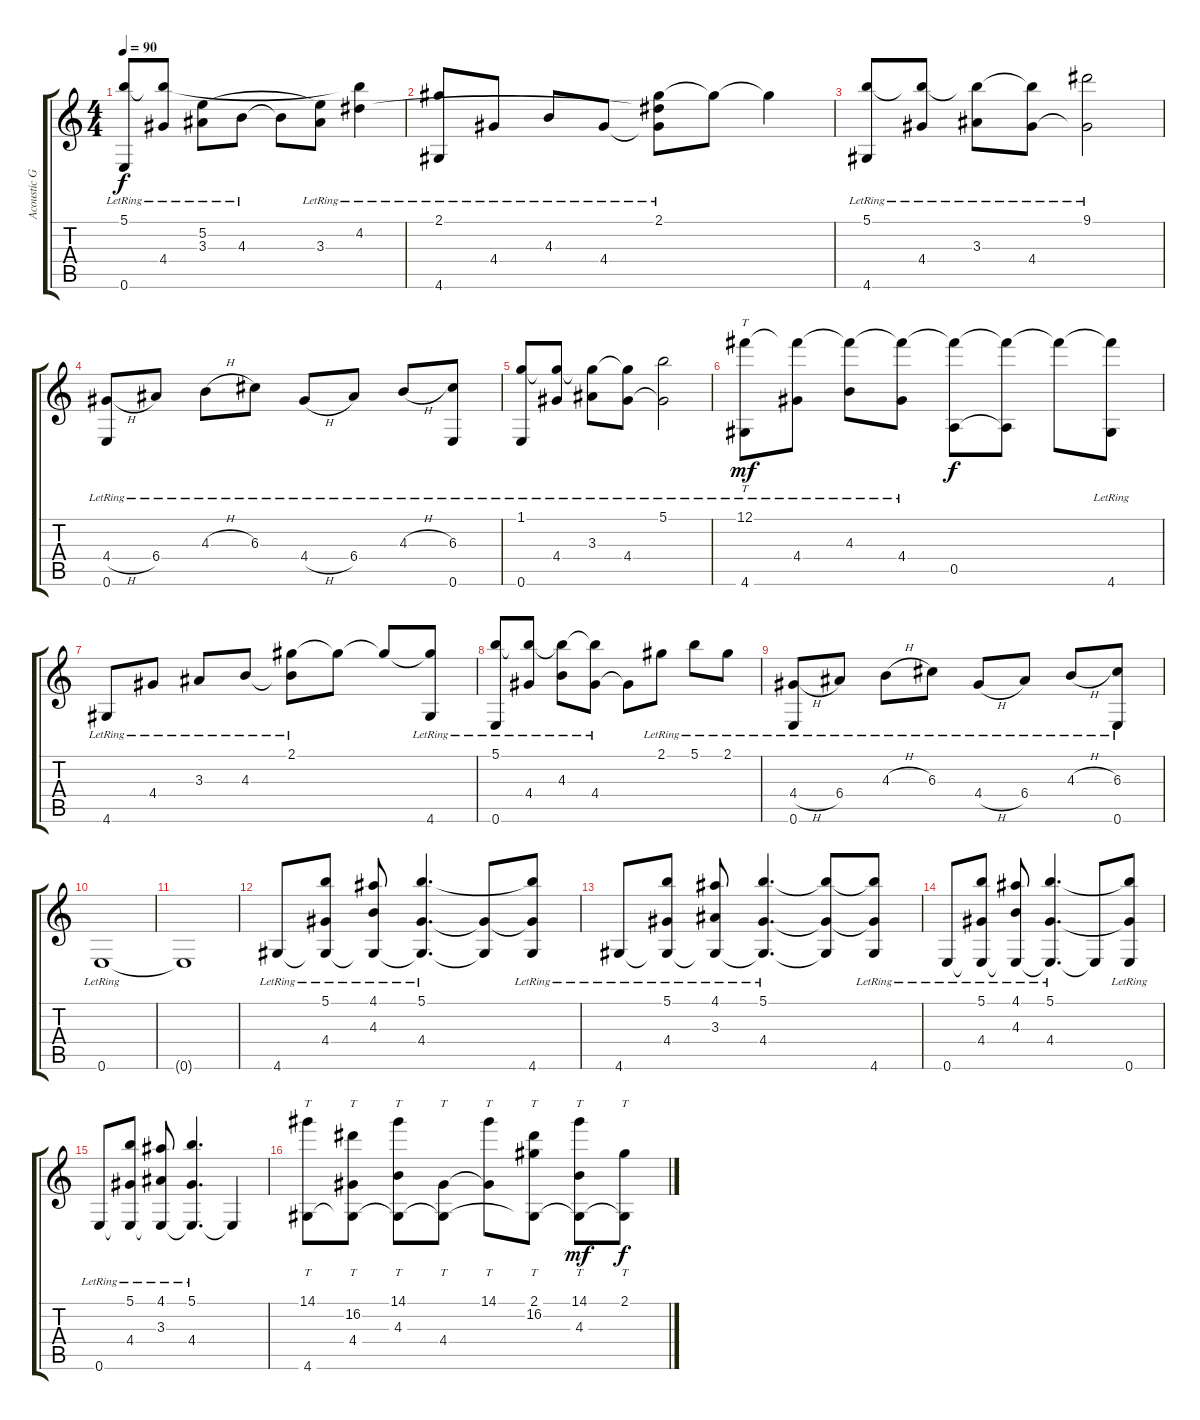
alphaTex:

\track ("Acoustic Guitar" "Acoustic G") {instrument acousticguitarnylon}
\staff {score tabs}
\tuning (Gb4 B3 G3 E3 A2 E2) {hide}
\ts (4 4)
\tempo 90
\clef g2
\ks c
(5.1{lr} 0.6{lr}).8{dy f} (5.1{t} 4.4{lr}).8 (5.2{lr} 3.3{lr}).8 4.3{lr}.8 4.3{t}.8 (5.2{t} 3.3{lr}).8 (5.1{t} 4.2{lr}).4 |
(2.1{lr} 4.6{lr}).8 4.4{lr}.8 4.3{lr}.8 4.4{lr}.8 (2.1{lr} 4.2{t} 4.4{t}).8 2.1{t}.8 2.1{t}.4 |
(5.1{lr} 4.6{lr}).8 (5.1{t} 4.4{lr}).8 (5.1{t} 3.3{lr}).8 (5.1{t} 4.4{lr}).8 (9.1{lr} 4.4{t}).2 |
(4.4{h lr} 0.6{lr}).8 6.4{lr}.8 4.3{h lr}.8 6.3{lr}.8 4.4{h lr}.8 6.4{lr}.8 4.3{h lr}.8 (6.3{lr} 0.6{lr}).8 |
(1.1{lr} 0.6{lr}).8 (1.1{t} 4.4{lr}).8 (1.1{t} 3.3{lr}).8 (1.1{t} 4.4{lr}).8 (5.1{lr} 4.4{t}).2 |
(12.1{lr} 4.6{lr}).8{tt dy mf} (12.1{t} 4.4{lr}).8 (12.1{t} 4.3{lr}).8 (12.1{t} 4.4{lr}).8 (12.1{t} 0.5).8{dy f} (12.1{t} 0.5{t}).8 12.1{t}.8 (12.1{t} 4.6{lr}).8 |
4.6{lr}.8 4.4{lr}.8 3.3{lr}.8 4.3{lr}.8 (2.1{lr} 4.3{t}).8 2.1{t}.8 2.1{t}.8 (2.1{t} 4.6{lr}).8 |
(5.1{lr} 0.6{lr}).8 (5.1{t} 4.4{lr}).8 (5.1{t} 4.3{lr}).8 (5.1{t} 4.4{lr}).8 4.4{t}.8 2.1{lr}.8 5.1{lr}.8 2.1{lr}.8 |
(4.4{h lr} 0.6{lr}).8 6.4{lr}.8 4.3{h lr}.8 6.3{lr}.8 4.4{h lr}.8 6.4{lr}.8 4.3{h lr}.8 (6.3{lr} 0.6{lr}).8 |
0.6{lr}.1 |
0.6{t}.1 |
4.6{lr}.8 (5.1{lr} 4.4{lr} 4.6{t}).8 (4.1{lr} 4.3{lr} 4.6{t}).8 (5.1{lr} 4.4{lr} 4.6{t}).4{d} (4.4{t} 4.6{t}).8 (5.1{t} 4.4{t} 4.6{lr}).8 |
4.6{lr}.8 (5.1{lr} 4.4{lr} 4.6{t}).8 (4.1{lr} 3.3{lr} 4.6{t}).8 (5.1{lr} 4.4{lr} 4.6{t}).4{d} (5.1{t} 4.4{t} 4.6{t}).8 (5.1{t} 4.4{t} 4.6{lr}).8 |
0.6{lr}.8 (5.1{lr} 4.4{lr} 0.6{t}).8 (4.1{lr} 4.3{lr} 0.6{t}).8 (5.1{lr} 4.4{lr} 0.6{t}).4{d} 0.6{t}.8 (5.1{t} 4.4{t} 0.6{lr}).8 |
0.6{lr}.8 (5.1{lr} 4.4{lr} 0.6{t}).8 (4.1{lr} 3.3{lr} 0.6{t}).8 (5.1{lr} 4.4{lr} 0.6{t}).4{d} 0.6{t}.4 |
(14.1 4.6).8{tt} (16.2 4.4 4.6{t}).8{tt} (14.1 4.3 4.6{t}).8{tt} (4.4 4.6{t}).8{tt} (14.1 4.4{t}).8{tt} (2.1 16.2 4.6{t}).8{tt} (14.1 4.3 4.6{t}).8{tt dy mf} (2.1 4.6{t}).8{tt dy f}
